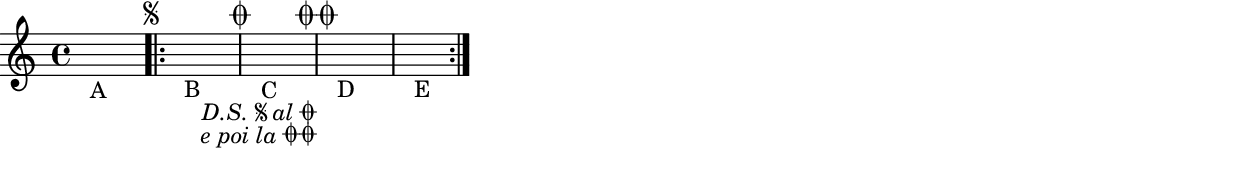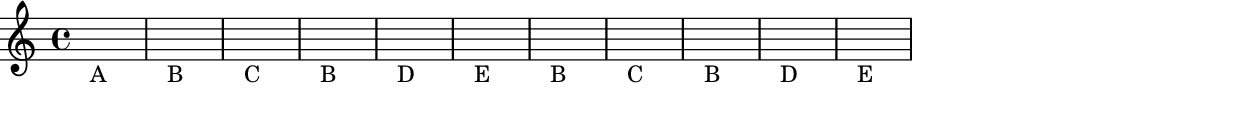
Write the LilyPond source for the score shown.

%% Generated by lilypond-book
%% Options: [exampleindent=10.16\mm,indent=0\mm,line-width=160\mm]
\include "lilypond-book-preamble.ly"


% ****************************************************************
% Start cut-&-pastable-section
% ****************************************************************

#(ly:set-option 'eps-box-padding 3.000000)



\paper {
  indent = 0\mm
  line-width = 160\mm
  % offset the left padding, also add 1mm as lilypond creates cropped
  % images with a little space on the right
  line-width = #(- line-width (* mm  3.000000) (* mm 1))
}

\layout {
  
}





% ****************************************************************
% ly snippet:
% ****************************************************************
\sourcefilename "/home/gub/NewGub/gub/target/linux-x86/src/lilypond-git.sv.gnu.org--lilypond.git-release-unstable/input/regression/repeat-segno-in-volta-start.ly"
\sourcefileline 0
\version "2.23.6"

#(ly:set-option 'warning-as-error #t)

\header {
  texidoc="This tests a @code{\\repeat segno} inside and at the start
of a @code{\\repeat volta}.  The music unfolds to A@tie{}BCBDE BCBDE."
}

piece = \new Voice \fixed c' {
  s1_"A"
  \repeat volta 2 {
    \repeat segno 2 {
      s1_"B"
      \alternative {
        s1_"C"
        s1_"D"
      }
    }
    s1_"E"
  }
}

\new Score { \piece }
\new Score { \unfoldRepeats \piece }



% ****************************************************************
% end ly snippet
% ****************************************************************
